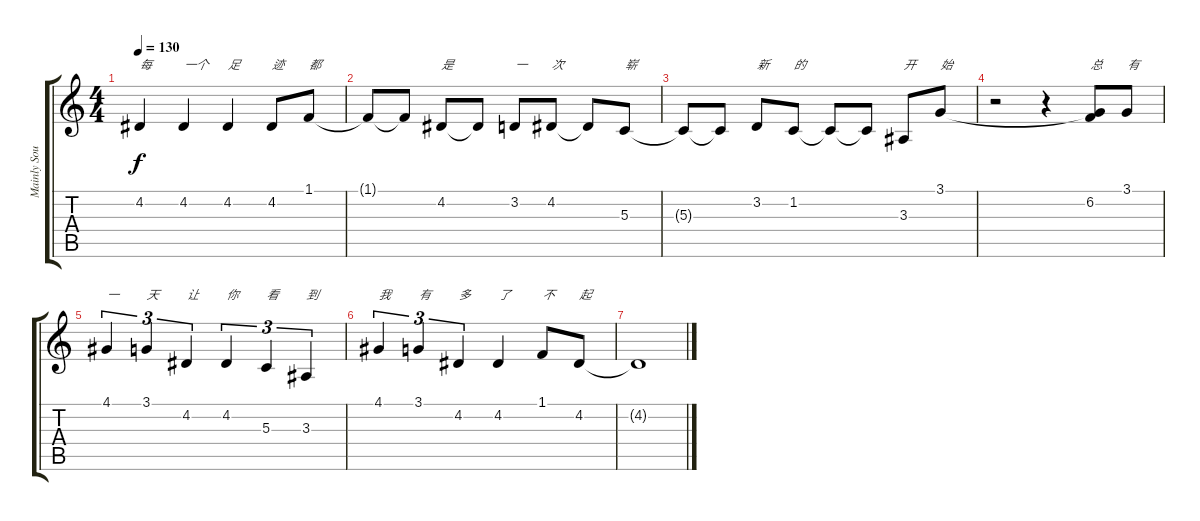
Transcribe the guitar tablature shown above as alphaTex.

\track ("Mainly Sound" "Mainly Sou") {instrument viola}
\staff {score tabs}
\tuning (E4 B3 G3 D3 A2 E2) {hide}
\ts (4 4)
\tempo 130
\clef g2
\ks c
4.2.4{txt "每" dy f} 4.2.4{txt "一个"} 4.2.4{txt "足"} 4.2.8{txt "迹"} 1.1.8{txt "都"} |
1.1{t}.8 1.1{t}.8 4.2.8{txt "是"} 4.2{t}.8 3.2.8{txt "一"} 4.2.8{txt "次"} 4.2{t}.8 5.3.8{txt "崭"} |
5.3{t}.8 5.3{t}.8 3.2.8{txt "新"} 1.2.8{txt "的"} 1.2{t}.8 1.2{t}.8 3.3.8{txt "开"} 3.1.8{txt "始"} |
r.2 r.4 (3.1{t} 6.2).8{txt "总"} 3.1.8{txt "有"} |
4.1.4{tu (3 2) txt "一"} 3.1.4{tu (3 2) txt "天"} 4.2.4{tu (3 2) txt "让"} 4.2.4{tu (3 2) txt "你"} 5.3.4{tu (3 2) txt "看"} 3.3.4{tu (3 2) txt "到"} |
4.1.4{tu (3 2) txt "我"} 3.1.4{tu (3 2) txt "有"} 4.2.4{tu (3 2) txt "多"} 4.2.4{txt "了"} 1.1.8{txt "不"} 4.2.8{txt "起"} |
4.2{t}.1
